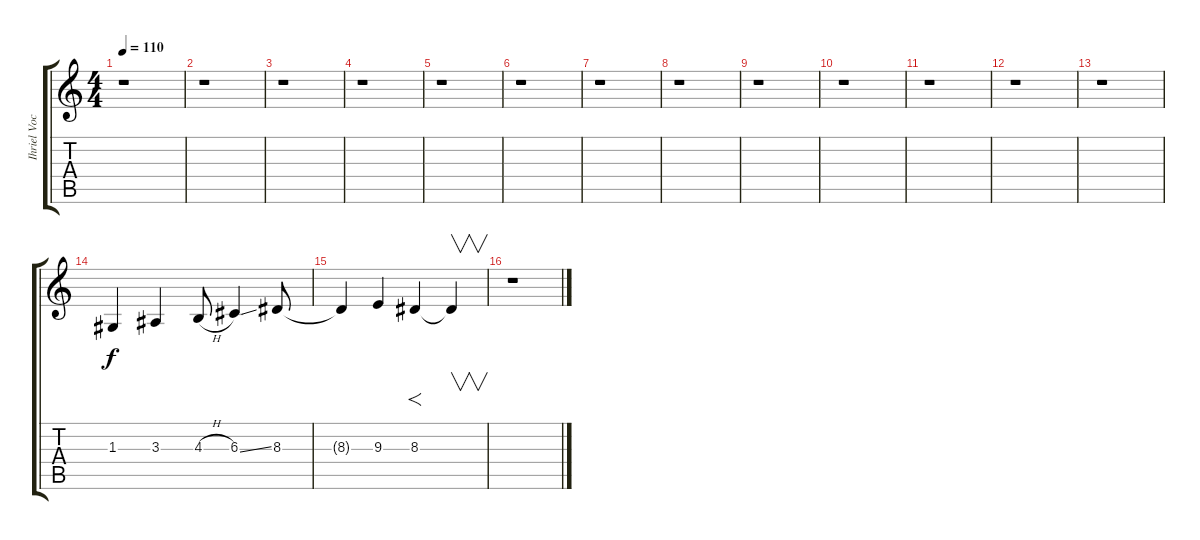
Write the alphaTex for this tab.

\track ("Ihriel Vocal" "Ihriel Voc") {instrument synthvoice}
\staff {score tabs}
\tuning (E4 B3 G3 D3 A2 E2) {hide}
\ts (4 4)
\tempo 110
\clef g2
\ks c
r.1{dy f} |
r.1 |
r.1 |
r.1 |
r.1 |
r.1 |
r.1 |
r.1 |
r.1 |
r.1 |
r.1 |
r.1 |
r.1 |
1.3.4 3.3.4 4.3{h}.8 6.3{ss}.4 8.3.8 |
8.3{t}.4 9.3.4 8.3.4{f} 8.3{t}.4{v} |
r.1
